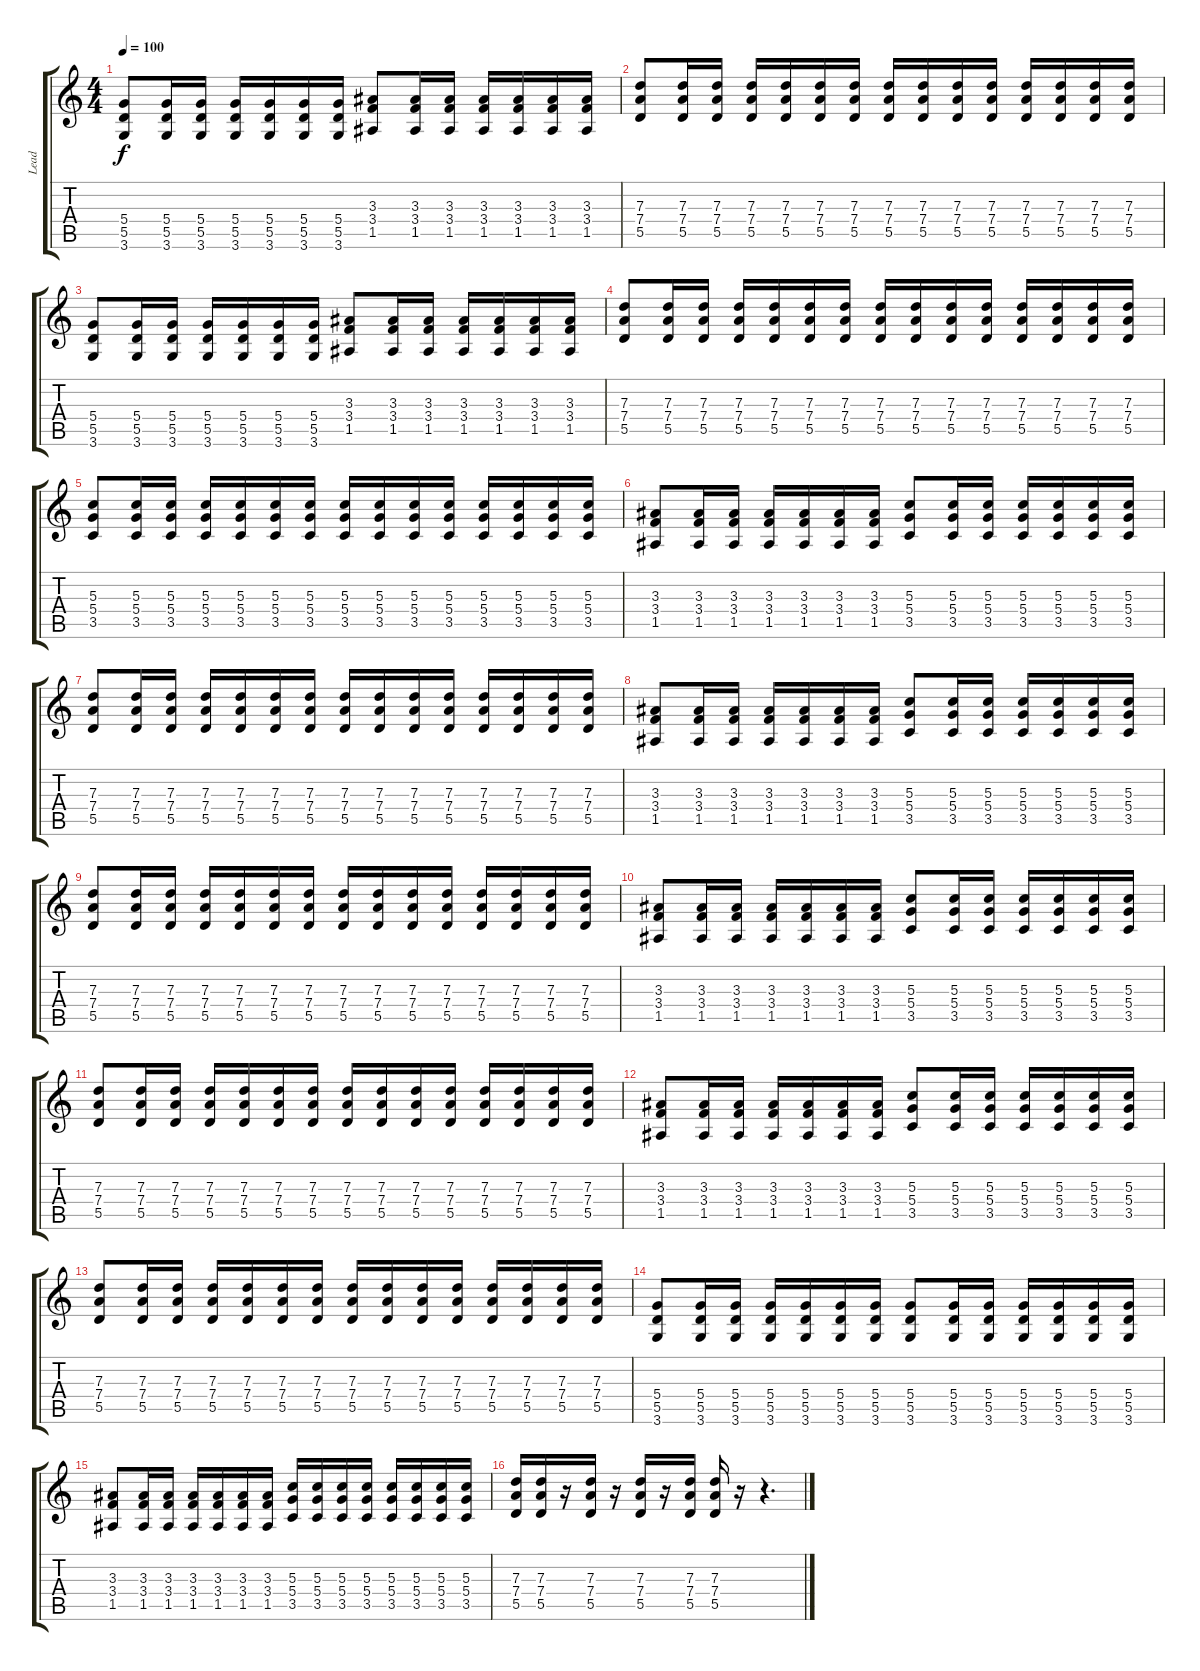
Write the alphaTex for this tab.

\track ("Lead" "Lead") {instrument overdrivenguitar}
\staff {score tabs}
\tuning (E4 B3 G3 D3 A2 E2) {hide}
\ts (4 4)
\tempo 100
\clef g2
\ks c
(5.4 5.5 3.6).8{dy f} (5.4 5.5 3.6).16 (5.4 5.5 3.6).16 (5.4 5.5 3.6).16 (5.4 5.5 3.6).16 (5.4 5.5 3.6).16 (5.4 5.5 3.6).16 (3.3 3.4 1.5).8 (3.3 3.4 1.5).16 (3.3 3.4 1.5).16 (3.3 3.4 1.5).16 (3.3 3.4 1.5).16 (3.3 3.4 1.5).16 (3.3 3.4 1.5).16 |
(7.3 7.4 5.5).8 (7.3 7.4 5.5).16 (7.3 7.4 5.5).16 (7.3 7.4 5.5).16 (7.3 7.4 5.5).16 (7.3 7.4 5.5).16 (7.3 7.4 5.5).16 (7.3 7.4 5.5).16 (7.3 7.4 5.5).16 (7.3 7.4 5.5).16 (7.3 7.4 5.5).16 (7.3 7.4 5.5).16 (7.3 7.4 5.5).16 (7.3 7.4 5.5).16 (7.3 7.4 5.5).16 |
(5.4 5.5 3.6).8 (5.4 5.5 3.6).16 (5.4 5.5 3.6).16 (5.4 5.5 3.6).16 (5.4 5.5 3.6).16 (5.4 5.5 3.6).16 (5.4 5.5 3.6).16 (3.3 3.4 1.5).8 (3.3 3.4 1.5).16 (3.3 3.4 1.5).16 (3.3 3.4 1.5).16 (3.3 3.4 1.5).16 (3.3 3.4 1.5).16 (3.3 3.4 1.5).16 |
(7.3 7.4 5.5).8 (7.3 7.4 5.5).16 (7.3 7.4 5.5).16 (7.3 7.4 5.5).16 (7.3 7.4 5.5).16 (7.3 7.4 5.5).16 (7.3 7.4 5.5).16 (7.3 7.4 5.5).16 (7.3 7.4 5.5).16 (7.3 7.4 5.5).16 (7.3 7.4 5.5).16 (7.3 7.4 5.5).16 (7.3 7.4 5.5).16 (7.3 7.4 5.5).16 (7.3 7.4 5.5).16 |
(5.3 5.4 3.5).8 (5.3 5.4 3.5).16 (5.3 5.4 3.5).16 (5.3 5.4 3.5).16 (5.3 5.4 3.5).16 (5.3 5.4 3.5).16 (5.3 5.4 3.5).16 (5.3 5.4 3.5).16 (5.3 5.4 3.5).16 (5.3 5.4 3.5).16 (5.3 5.4 3.5).16 (5.3 5.4 3.5).16 (5.3 5.4 3.5).16 (5.3 5.4 3.5).16 (5.3 5.4 3.5).16 |
(3.3 3.4 1.5).8 (3.3 3.4 1.5).16 (3.3 3.4 1.5).16 (3.3 3.4 1.5).16 (3.3 3.4 1.5).16 (3.3 3.4 1.5).16 (3.3 3.4 1.5).16 (5.3 5.4 3.5).8 (5.3 5.4 3.5).16 (5.3 5.4 3.5).16 (5.3 5.4 3.5).16 (5.3 5.4 3.5).16 (5.3 5.4 3.5).16 (5.3 5.4 3.5).16 |
(7.3 7.4 5.5).8 (7.3 7.4 5.5).16 (7.3 7.4 5.5).16 (7.3 7.4 5.5).16 (7.3 7.4 5.5).16 (7.3 7.4 5.5).16 (7.3 7.4 5.5).16 (7.3 7.4 5.5).16 (7.3 7.4 5.5).16 (7.3 7.4 5.5).16 (7.3 7.4 5.5).16 (7.3 7.4 5.5).16 (7.3 7.4 5.5).16 (7.3 7.4 5.5).16 (7.3 7.4 5.5).16 |
(3.3 3.4 1.5).8 (3.3 3.4 1.5).16 (3.3 3.4 1.5).16 (3.3 3.4 1.5).16 (3.3 3.4 1.5).16 (3.3 3.4 1.5).16 (3.3 3.4 1.5).16 (5.3 5.4 3.5).8 (5.3 5.4 3.5).16 (5.3 5.4 3.5).16 (5.3 5.4 3.5).16 (5.3 5.4 3.5).16 (5.3 5.4 3.5).16 (5.3 5.4 3.5).16 |
(7.3 7.4 5.5).8 (7.3 7.4 5.5).16 (7.3 7.4 5.5).16 (7.3 7.4 5.5).16 (7.3 7.4 5.5).16 (7.3 7.4 5.5).16 (7.3 7.4 5.5).16 (7.3 7.4 5.5).16 (7.3 7.4 5.5).16 (7.3 7.4 5.5).16 (7.3 7.4 5.5).16 (7.3 7.4 5.5).16 (7.3 7.4 5.5).16 (7.3 7.4 5.5).16 (7.3 7.4 5.5).16 |
(3.3 3.4 1.5).8 (3.3 3.4 1.5).16 (3.3 3.4 1.5).16 (3.3 3.4 1.5).16 (3.3 3.4 1.5).16 (3.3 3.4 1.5).16 (3.3 3.4 1.5).16 (5.3 5.4 3.5).8 (5.3 5.4 3.5).16 (5.3 5.4 3.5).16 (5.3 5.4 3.5).16 (5.3 5.4 3.5).16 (5.3 5.4 3.5).16 (5.3 5.4 3.5).16 |
(7.3 7.4 5.5).8 (7.3 7.4 5.5).16 (7.3 7.4 5.5).16 (7.3 7.4 5.5).16 (7.3 7.4 5.5).16 (7.3 7.4 5.5).16 (7.3 7.4 5.5).16 (7.3 7.4 5.5).16 (7.3 7.4 5.5).16 (7.3 7.4 5.5).16 (7.3 7.4 5.5).16 (7.3 7.4 5.5).16 (7.3 7.4 5.5).16 (7.3 7.4 5.5).16 (7.3 7.4 5.5).16 |
(3.3 3.4 1.5).8 (3.3 3.4 1.5).16 (3.3 3.4 1.5).16 (3.3 3.4 1.5).16 (3.3 3.4 1.5).16 (3.3 3.4 1.5).16 (3.3 3.4 1.5).16 (5.3 5.4 3.5).8 (5.3 5.4 3.5).16 (5.3 5.4 3.5).16 (5.3 5.4 3.5).16 (5.3 5.4 3.5).16 (5.3 5.4 3.5).16 (5.3 5.4 3.5).16 |
(7.3 7.4 5.5).8 (7.3 7.4 5.5).16 (7.3 7.4 5.5).16 (7.3 7.4 5.5).16 (7.3 7.4 5.5).16 (7.3 7.4 5.5).16 (7.3 7.4 5.5).16 (7.3 7.4 5.5).16 (7.3 7.4 5.5).16 (7.3 7.4 5.5).16 (7.3 7.4 5.5).16 (7.3 7.4 5.5).16 (7.3 7.4 5.5).16 (7.3 7.4 5.5).16 (7.3 7.4 5.5).16 |
(5.4 5.5 3.6).8 (5.4 5.5 3.6).16 (5.4 5.5 3.6).16 (5.4 5.5 3.6).16 (5.4 5.5 3.6).16 (5.4 5.5 3.6).16 (5.4 5.5 3.6).16 (5.4 5.5 3.6).8 (5.4 5.5 3.6).16 (5.4 5.5 3.6).16 (5.4 5.5 3.6).16 (5.4 5.5 3.6).16 (5.4 5.5 3.6).16 (5.4 5.5 3.6).16 |
(3.3 3.4 1.5).8 (3.3 3.4 1.5).16 (3.3 3.4 1.5).16 (3.3 3.4 1.5).16 (3.3 3.4 1.5).16 (3.3 3.4 1.5).16 (3.3 3.4 1.5).16 (5.3 5.4 3.5).16 (5.3 5.4 3.5).16 (5.3 5.4 3.5).16 (5.3 5.4 3.5).16 (5.3 5.4 3.5).16 (5.3 5.4 3.5).16 (5.3 5.4 3.5).16 (5.3 5.4 3.5).16 |
(7.3 7.4 5.5).16 (7.3 7.4 5.5).16 r.16 (7.3 7.4 5.5).16 r.16 (7.3 7.4 5.5).16 r.16 (7.3 7.4 5.5).16 (7.3 7.4 5.5).16 r.16 r.4{d}
